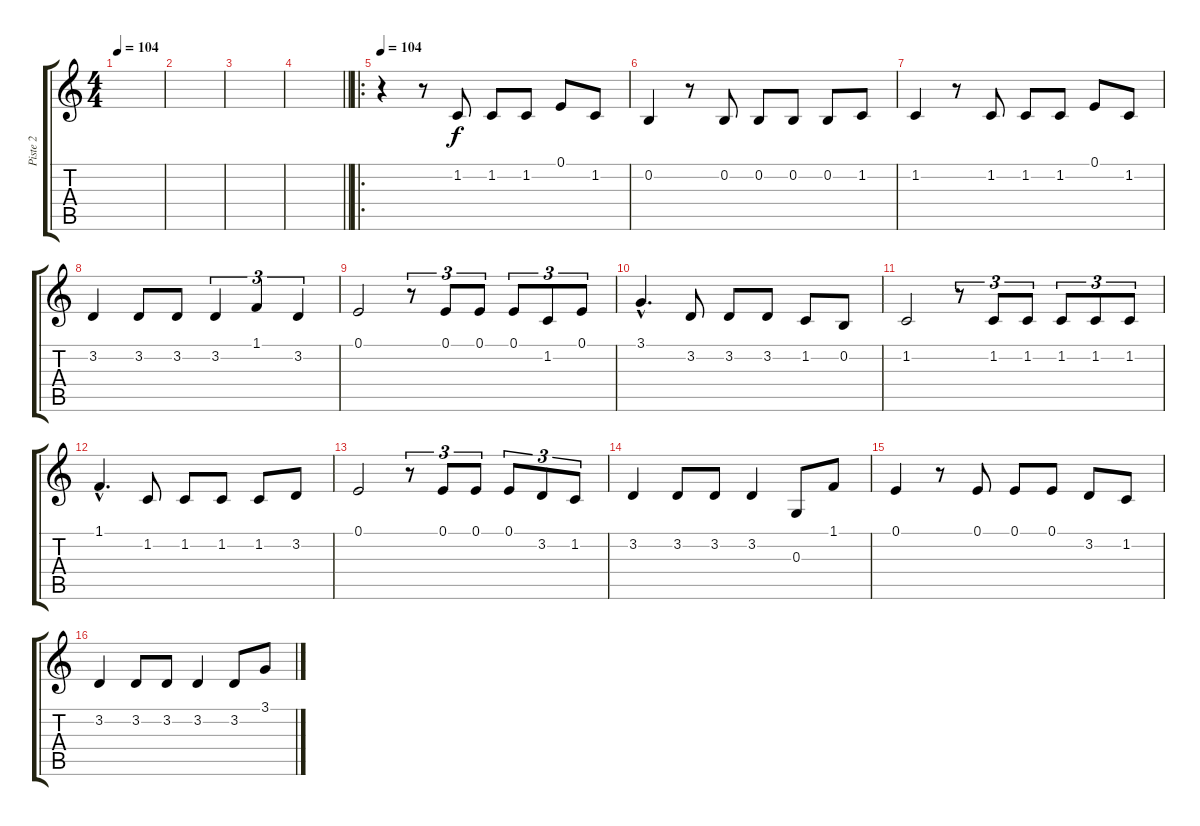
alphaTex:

\track ("Piste 2" "Piste 2") {instrument flute}
\staff {score tabs}
\tuning (E4 B3 G3 D3 A2 E2) {hide}
\ts (4 4)
\tempo 104
\clef g2
\ks c
|
|
|
\barLineRight lightlight
|
\ro
\tempo 104
r.4{volume 12} r.8 1.2.8 1.2.8 1.2.8 0.1.8 1.2.8 |
0.2.4 r.8 0.2.8 0.2.8 0.2.8 0.2.8 1.2.8 |
1.2.4 r.8 1.2.8 1.2.8 1.2.8 0.1.8 1.2.8 |
3.2.4 3.2.8 3.2.8 3.2.4{tu (3 2)} 1.1.4{tu (3 2)} 3.2.4{tu (3 2)} |
0.1.2 r.8{tu (3 2)} 0.1.8{tu (3 2)} 0.1.8{tu (3 2)} 0.1.8{tu (3 2)} 1.2.8{tu (3 2)} 0.1.8{tu (3 2)} |
3.1{hac}.4{d} 3.2.8 3.2.8 3.2.8 1.2.8 0.2.8 |
1.2.2 r.8{tu (3 2)} 1.2.8{tu (3 2)} 1.2.8{tu (3 2)} 1.2.8{tu (3 2)} 1.2.8{tu (3 2)} 1.2.8{tu (3 2)} |
1.1{hac}.4{d} 1.2.8 1.2.8 1.2.8 1.2.8 3.2.8 |
0.1.2 r.8{tu (3 2)} 0.1.8{tu (3 2)} 0.1.8{tu (3 2)} 0.1.8{tu (3 2)} 3.2.8{tu (3 2)} 1.2.8{tu (3 2)} |
3.2.4 3.2.8 3.2.8 3.2.4 0.3.8 1.1.8 |
0.1.4 r.8 0.1.8 0.1.8 0.1.8 3.2.8 1.2.8 |
3.2.4 3.2.8 3.2.8 3.2.4 3.2.8 3.1.8
